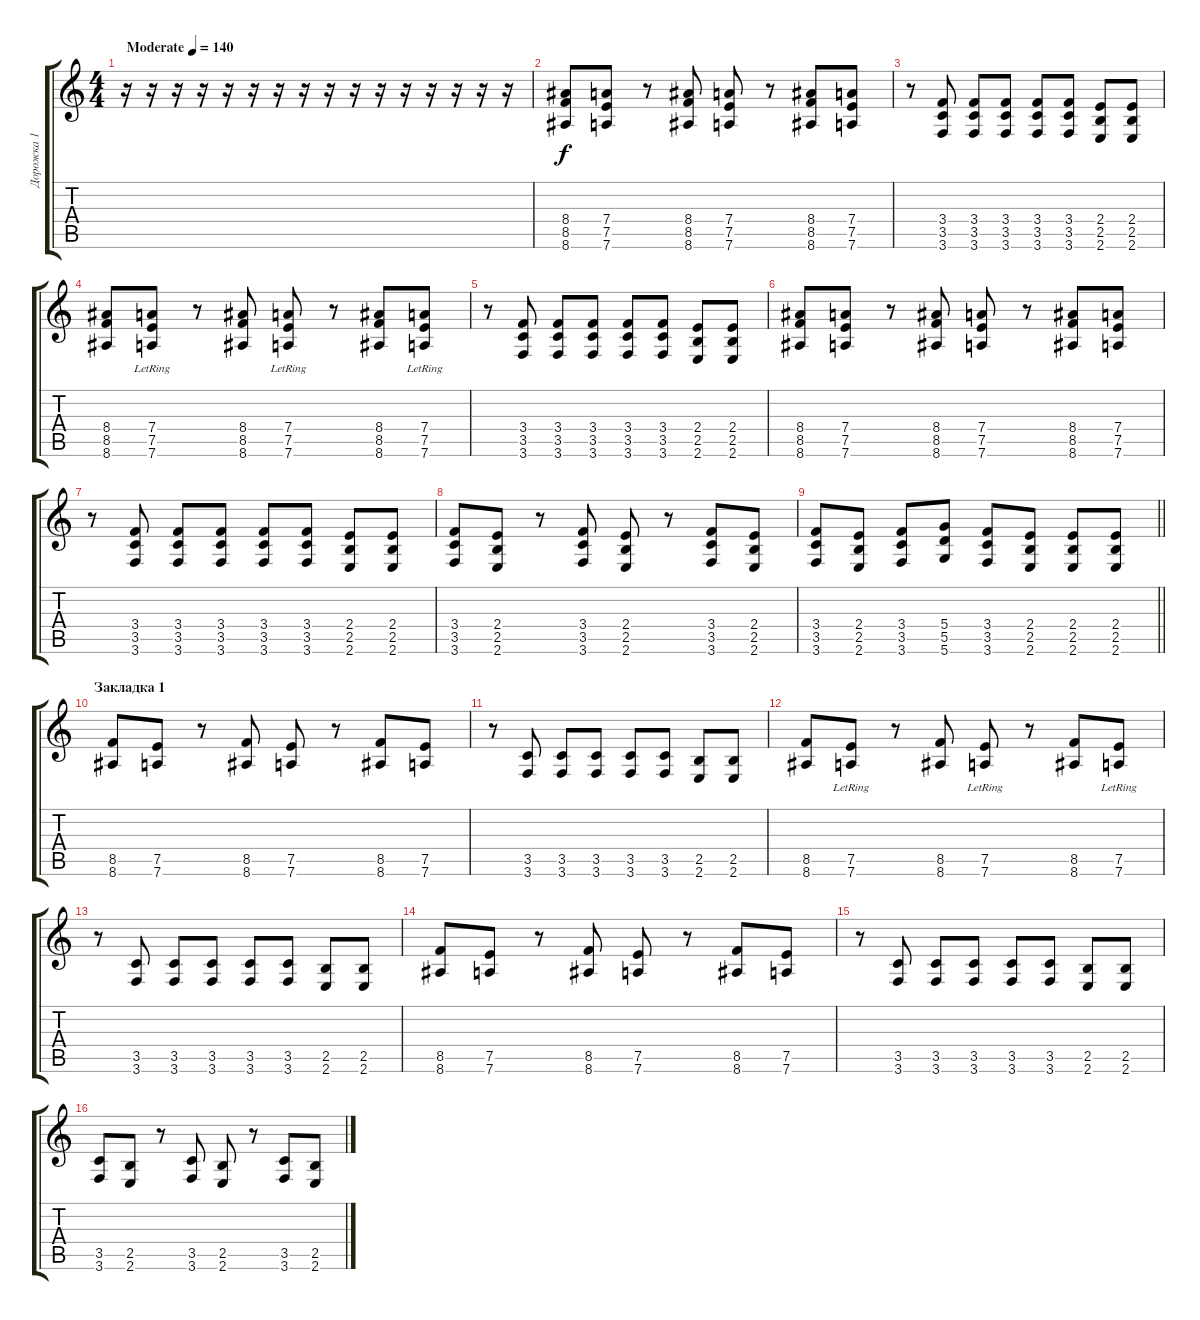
\track ("Дорожка 1" "Дорожка 1") {instrument distortionguitar}
\staff {score tabs}
\tuning (E4 B3 G3 D3 A2 D2) {hide}
\ts (4 4)
\tempo (140 "Moderate")
\clef g2
\ks c
r.16{dy f instrument distortionguitar} r.16 r.16 r.16 r.16 r.16 r.16 r.16 r.16 r.16 r.16 r.16 r.16 r.16 r.16 r.16 |
(8.4 8.5 8.6).8 (7.4 7.5 7.6).8 r.8 (8.4 8.5 8.6).8 (7.4 7.5 7.6).8 r.8 (8.4 8.5 8.6).8 (7.4 7.5 7.6).8 |
r.8 (3.4 3.5 3.6).8 (3.4 3.5 3.6).8 (3.4 3.5 3.6).8 (3.4 3.5 3.6).8 (3.4 3.5 3.6).8 (2.4 2.5 2.6).8 (2.4 2.5 2.6).8 |
(8.4 8.5 8.6).8 (7.4{lr} 7.5{lr} 7.6{lr}).8 r.8 (8.4 8.5 8.6).8 (7.4{lr} 7.5{lr} 7.6{lr}).8 r.8 (8.4 8.5 8.6).8 (7.4{lr} 7.5{lr} 7.6{lr}).8 |
r.8 (3.4 3.5 3.6).8 (3.4 3.5 3.6).8 (3.4 3.5 3.6).8 (3.4 3.5 3.6).8 (3.4 3.5 3.6).8 (2.4 2.5 2.6).8 (2.4 2.5 2.6).8 |
(8.4 8.5 8.6).8 (7.4 7.5 7.6).8 r.8 (8.4 8.5 8.6).8 (7.4 7.5 7.6).8 r.8 (8.4 8.5 8.6).8 (7.4 7.5 7.6).8 |
r.8 (3.4 3.5 3.6).8 (3.4 3.5 3.6).8 (3.4 3.5 3.6).8 (3.4 3.5 3.6).8 (3.4 3.5 3.6).8 (2.4 2.5 2.6).8 (2.4 2.5 2.6).8 |
(3.4 3.5 3.6).8 (2.4 2.5 2.6).8 r.8 (3.4 3.5 3.6).8 (2.4 2.5 2.6).8 r.8 (3.4 3.5 3.6).8 (2.4 2.5 2.6).8 |
\barLineRight lightlight
(3.4 3.5 3.6).8 (2.4 2.5 2.6).8 (3.4 3.5 3.6).8 (5.4 5.5 5.6).8 (3.4 3.5 3.6).8 (2.4 2.5 2.6).8 (2.4 2.5 2.6).8 (2.4 2.5 2.6).8 |
\section ("" "Закладка 1")
(8.5 8.6).8 (7.5 7.6).8 r.8 (8.5 8.6).8 (7.5 7.6).8 r.8 (8.5 8.6).8 (7.5 7.6).8 |
r.8 (3.5 3.6).8 (3.5 3.6).8 (3.5 3.6).8 (3.5 3.6).8 (3.5 3.6).8 (2.5 2.6).8 (2.5 2.6).8 |
(8.5 8.6).8 (7.5{lr} 7.6{lr}).8 r.8 (8.5 8.6).8 (7.5{lr} 7.6{lr}).8 r.8 (8.5 8.6).8 (7.5{lr} 7.6{lr}).8 |
r.8 (3.5 3.6).8 (3.5 3.6).8 (3.5 3.6).8 (3.5 3.6).8 (3.5 3.6).8 (2.5 2.6).8 (2.5 2.6).8 |
(8.5 8.6).8 (7.5 7.6).8 r.8 (8.5 8.6).8 (7.5 7.6).8 r.8 (8.5 8.6).8 (7.5 7.6).8 |
r.8 (3.5 3.6).8 (3.5 3.6).8 (3.5 3.6).8 (3.5 3.6).8 (3.5 3.6).8 (2.5 2.6).8 (2.5 2.6).8 |
(3.5 3.6).8 (2.5 2.6).8 r.8 (3.5 3.6).8 (2.5 2.6).8 r.8 (3.5 3.6).8 (2.5 2.6).8
